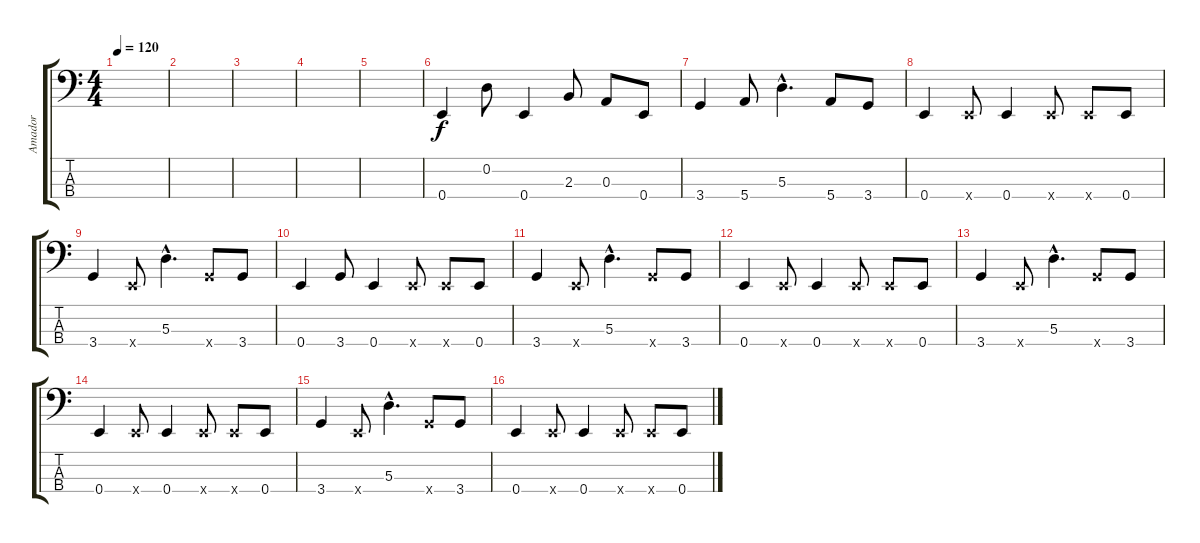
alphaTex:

\track ("Amador" "Amador") {instrument electricbasspick}
\staff {score tabs}
\tuning (G2 D2 A1 E1) {hide}
\ts (4 4)
\tempo 120
\clef f4
\ks c
|
|
|
|
|
0.4.4 0.2.8{dy f} 0.4.4 2.3.8 0.3.8 0.4.8 |
3.4.4 5.4.8 5.3{hac}.4{d} 5.4.8 3.4.8 |
0.4.4 0.4{x}.8 0.4.4 0.4{x}.8 0.4{x}.8 0.4.8 |
3.4.4 0.4{x}.8 5.3{hac}.4{d} 3.4{x}.8 3.4.8 |
0.4.4 3.4.8 0.4.4 0.4{x}.8 0.4{x}.8 0.4.8 |
3.4.4 0.4{x}.8 5.3{hac}.4{d} 3.4{x}.8 3.4.8 |
0.4.4 0.4{x}.8 0.4.4 0.4{x}.8 0.4{x}.8 0.4.8 |
3.4.4 0.4{x}.8 5.3{hac}.4{d} 3.4{x}.8 3.4.8 |
0.4.4 0.4{x}.8 0.4.4 0.4{x}.8 0.4{x}.8 0.4.8 |
3.4.4 0.4{x}.8 5.3{hac}.4{d} 3.4{x}.8 3.4.8 |
0.4.4 0.4{x}.8 0.4.4 0.4{x}.8 0.4{x}.8 0.4.8
